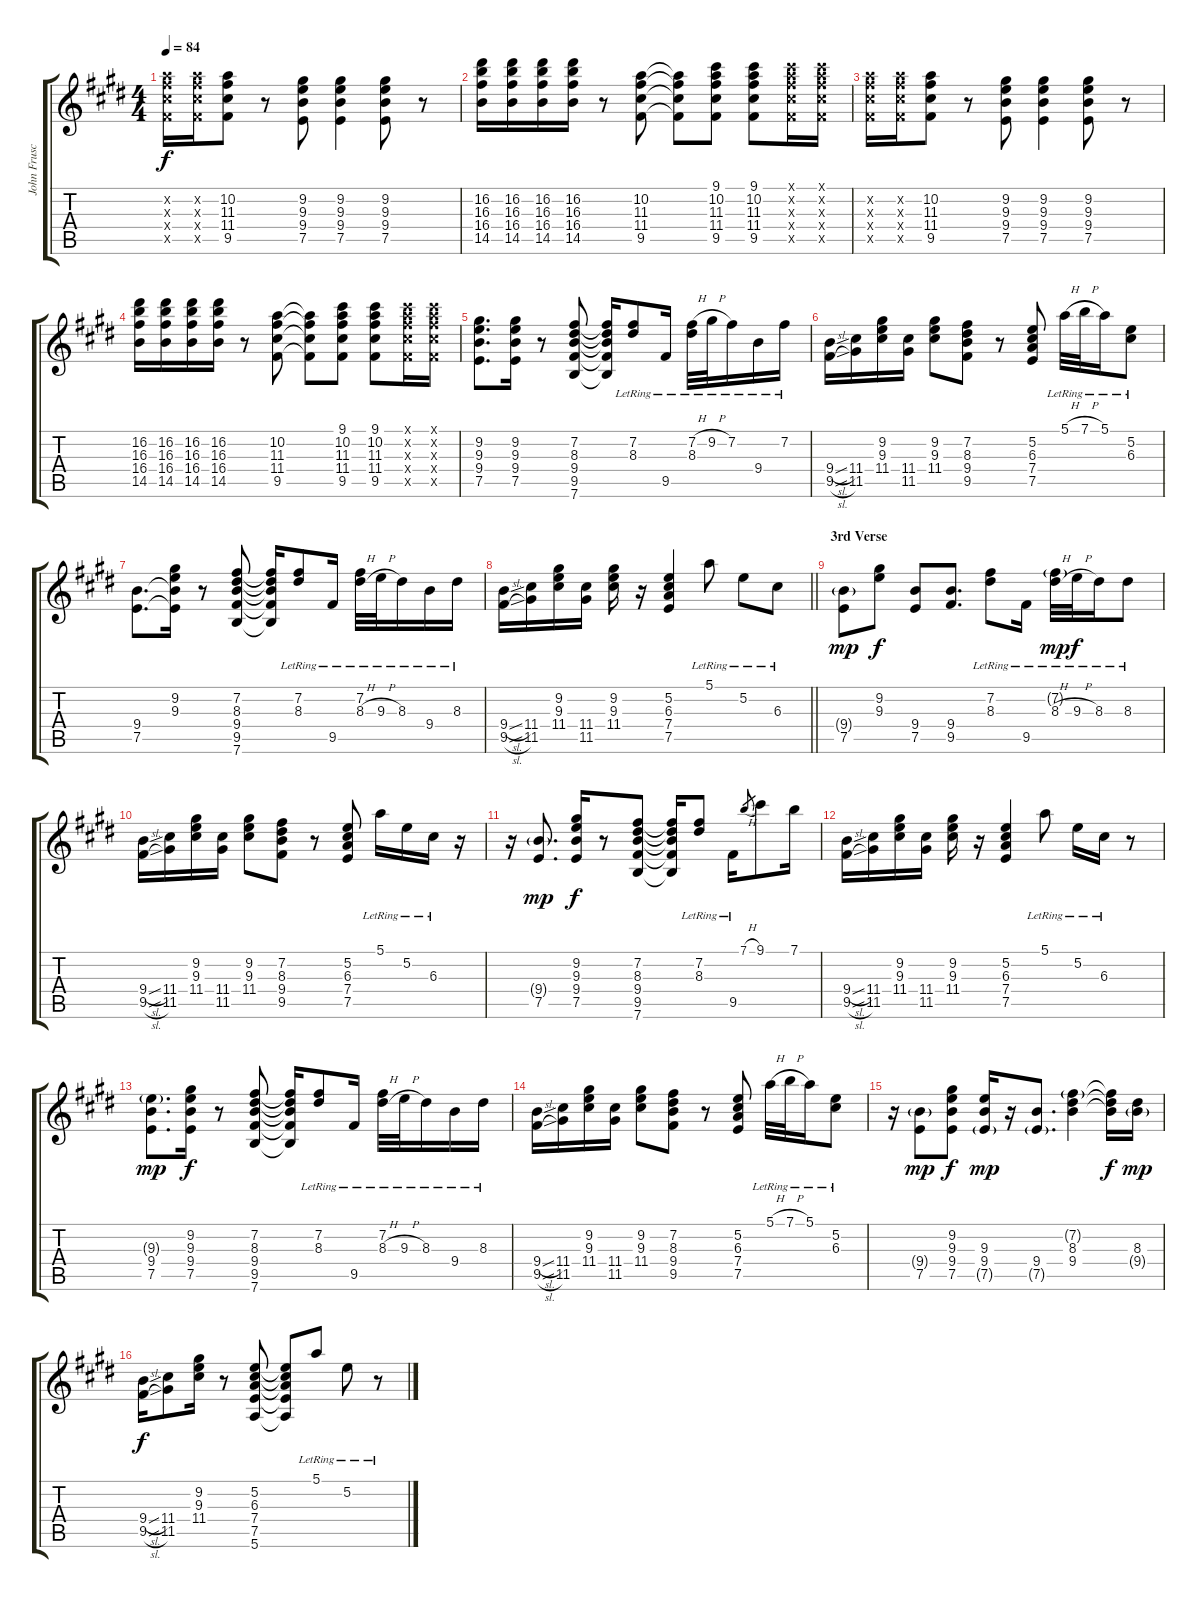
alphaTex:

\track ("John Frusciante" "John Frusc") {instrument electricguitarclean}
\staff {score tabs}
\tuning (E4 B3 G3 D3 A2 E2) {hide}
\ts (4 4)
\tempo 84
\clef g2
\ks c#minor
(10.2{x} 11.3{x} 11.4{x} 9.5{x}).16{dy f} (10.2{x} 11.3{x} 11.4{x} 9.5{x}).16 (10.2 11.3 11.4 9.5).8 r.8 (9.2 9.3 9.4 7.5).8 (9.2 9.3 9.4 7.5).4 (9.2 9.3 9.4 7.5).8 r.8 |
\ks e
(16.2 16.3 16.4 14.5).16 (16.2 16.3 16.4 14.5).16 (16.2 16.3 16.4 14.5).16 (16.2 16.3 16.4 14.5).16 r.8 (10.2 11.3 11.4 9.5).8 (10.2{t} 11.3{t} 11.4{t} 9.5{t}).8 (9.1 10.2 11.3 11.4 9.5).8 (9.1 10.2 11.3 11.4 9.5).8 (9.1{x} 10.2{x} 11.3{x} 11.4{x} 9.5{x}).16 (9.1{x} 10.2{x} 11.3{x} 11.4{x} 9.5{x}).16 |
\ks c#minor
(10.2{x} 11.3{x} 11.4{x} 9.5{x}).16 (10.2{x} 11.3{x} 11.4{x} 9.5{x}).16 (10.2 11.3 11.4 9.5).8 r.8 (9.2 9.3 9.4 7.5).8 (9.2 9.3 9.4 7.5).4 (9.2 9.3 9.4 7.5).8 r.8 |
(16.2 16.3 16.4 14.5).16 (16.2 16.3 16.4 14.5).16 (16.2 16.3 16.4 14.5).16 (16.2 16.3 16.4 14.5).16 r.8 (10.2 11.3 11.4 9.5).8 (10.2{t} 11.3{t} 11.4{t} 9.5{t}).8 (9.1 10.2 11.3 11.4 9.5).8 (9.1 10.2 11.3 11.4 9.5).8 (9.1{x} 10.2{x} 11.3{x} 11.4{x} 9.5{x}).16 (9.1{x} 10.2{x} 11.3{x} 11.4{x} 9.5{x}).16 |
\ks e
(9.2 9.3 9.4 7.5).8{d} (9.2 9.3 9.4 7.5).16 r.8 (7.2 8.3 9.4 9.5 7.6).8 (7.2{t} 8.3{t} 9.4{t} 9.5{t} 7.6{t}).16 (7.2{lr} 8.3{lr}).8 9.5{lr}.16 (7.2{h lr} 8.3{lr}).32 9.2{h lr}.32 7.2{lr}.16 9.4{lr}.16 7.2{lr}.16 |
\ks c#minor
(9.4{sl} 9.5{sl}).16 (11.4 11.5).16 (9.2 9.3 11.4).16 (11.4 11.5).16 (9.2 9.3 11.4).8 (7.2 8.3 9.4 9.5).8 r.8 (5.2 6.3 7.4 7.5).8 5.1{h lr}.32 7.1{h lr}.32 5.1{lr}.16 (5.2{lr} 6.3{lr}).8 |
(9.4 7.5).8{d} (9.2 9.3 9.4{t} 7.5{t}).16 r.8 (7.2 8.3 9.4 9.5 7.6).8 (7.2{t} 8.3{t} 9.4{t} 9.5{t} 7.6{t}).16 (7.2{lr} 8.3{lr}).8 9.5{lr}.16 (7.2{lr} 8.3{h lr}).32 9.3{h lr}.32 8.3{lr}.16 9.4{lr}.16 8.3{lr}.16 |
\barLineRight lightlight
\ks e
(9.4{sl} 9.5{sl}).16 (11.4 11.5).16 (9.2 9.3 11.4).16 (11.4 11.5).16 (9.2 9.3 11.4).16 r.16 (5.2 6.3 7.4 7.5).4 5.1{lr}.8 5.2{lr}.8 6.3{lr}.8 |
\section ("" "3rd Verse")
\ks c#minor
(9.4{g} 7.5).8{dy mp} (9.2 9.3).8{dy f} (9.4 7.5).8 (9.4 9.5).8{d} (7.2{lr} 8.3{lr}).8 9.5{lr}.16 (7.2{g lr} 8.3{h lr}).32{dy mp} 9.3{h lr}.32{dy f} 8.3{lr}.16 8.3{lr}.8 |
(9.4{sl} 9.5{sl}).16 (11.4 11.5).16 (9.2 9.3 11.4).16 (11.4 11.5).16 (9.2 9.3 11.4).8 (7.2 8.3 9.4 9.5).8 r.8 (5.2 6.3 7.4 7.5).8 5.1{lr}.16 5.2{lr}.16 6.3{lr}.16 r.16 |
\ks e
r.16 (9.4{g} 7.5).8{d dy mp} (9.2 9.3 9.4 7.5).16{dy f} r.8 (7.2 8.3 9.4 9.5 7.6).8 (7.2{t} 8.3{t} 9.4{t} 9.5{t} 7.6{t}).16 (7.2{lr} 8.3{lr}).8 9.5{lr}.16 7.1{h}.8{gr} 9.1.8 7.1.16 |
\ks c#minor
(9.4{sl} 9.5{sl}).16 (11.4 11.5).16 (9.2 9.3 11.4).16 (11.4 11.5).16 (9.2 9.3 11.4).16 r.16 (5.2 6.3 7.4 7.5).4 5.1{lr}.8 5.2{lr}.16 6.3{lr}.16 r.8 |
(9.3{g} 9.4 7.5).8{d dy mp} (9.2 9.3 9.4 7.5).16{dy f} r.8 (7.2 8.3 9.4 9.5 7.6).8 (7.2{t} 8.3{t} 9.4{t} 9.5{t} 7.6{t}).16 (7.2{lr} 8.3{lr}).8 9.5{lr}.16 (7.2{lr} 8.3{h lr}).32 9.3{h lr}.32 8.3{lr}.16 9.4{lr}.16 8.3{lr}.16 |
\ks e
(9.4{sl} 9.5{sl}).16 (11.4 11.5).16 (9.2 9.3 11.4).16 (11.4 11.5).16 (9.2 9.3 11.4).8 (7.2 8.3 9.4 9.5).8 r.8 (5.2 6.3 7.4 7.5).8 5.1{h lr}.32 7.1{h lr}.32 5.1{lr}.16 (5.2{lr} 6.3{lr}).8 |
\ks c#minor
r.16 (9.4{g} 7.5).8{dy mp} (9.2 9.3 9.4 7.5).8{dy f} (9.3 9.4 7.5{g}).16{dy mp} r.16 (9.4 7.5{g}).8{d} (7.2{g} 8.3 9.4).4 (7.2{t} 8.3{t} 9.4{t}).16{dy f} (8.3 9.4{g}).16{dy mp} |
(9.4{sl} 9.5{sl}).16{dy f} (11.4 11.5).8 (9.2 9.3 11.4).16 r.8 (5.2 6.3 7.4 7.5 5.6).8 (5.2{t} 6.3{t} 7.4{t} 7.5{t} 5.6{t}).8 5.1{lr}.8 5.2{lr}.8 r.8
